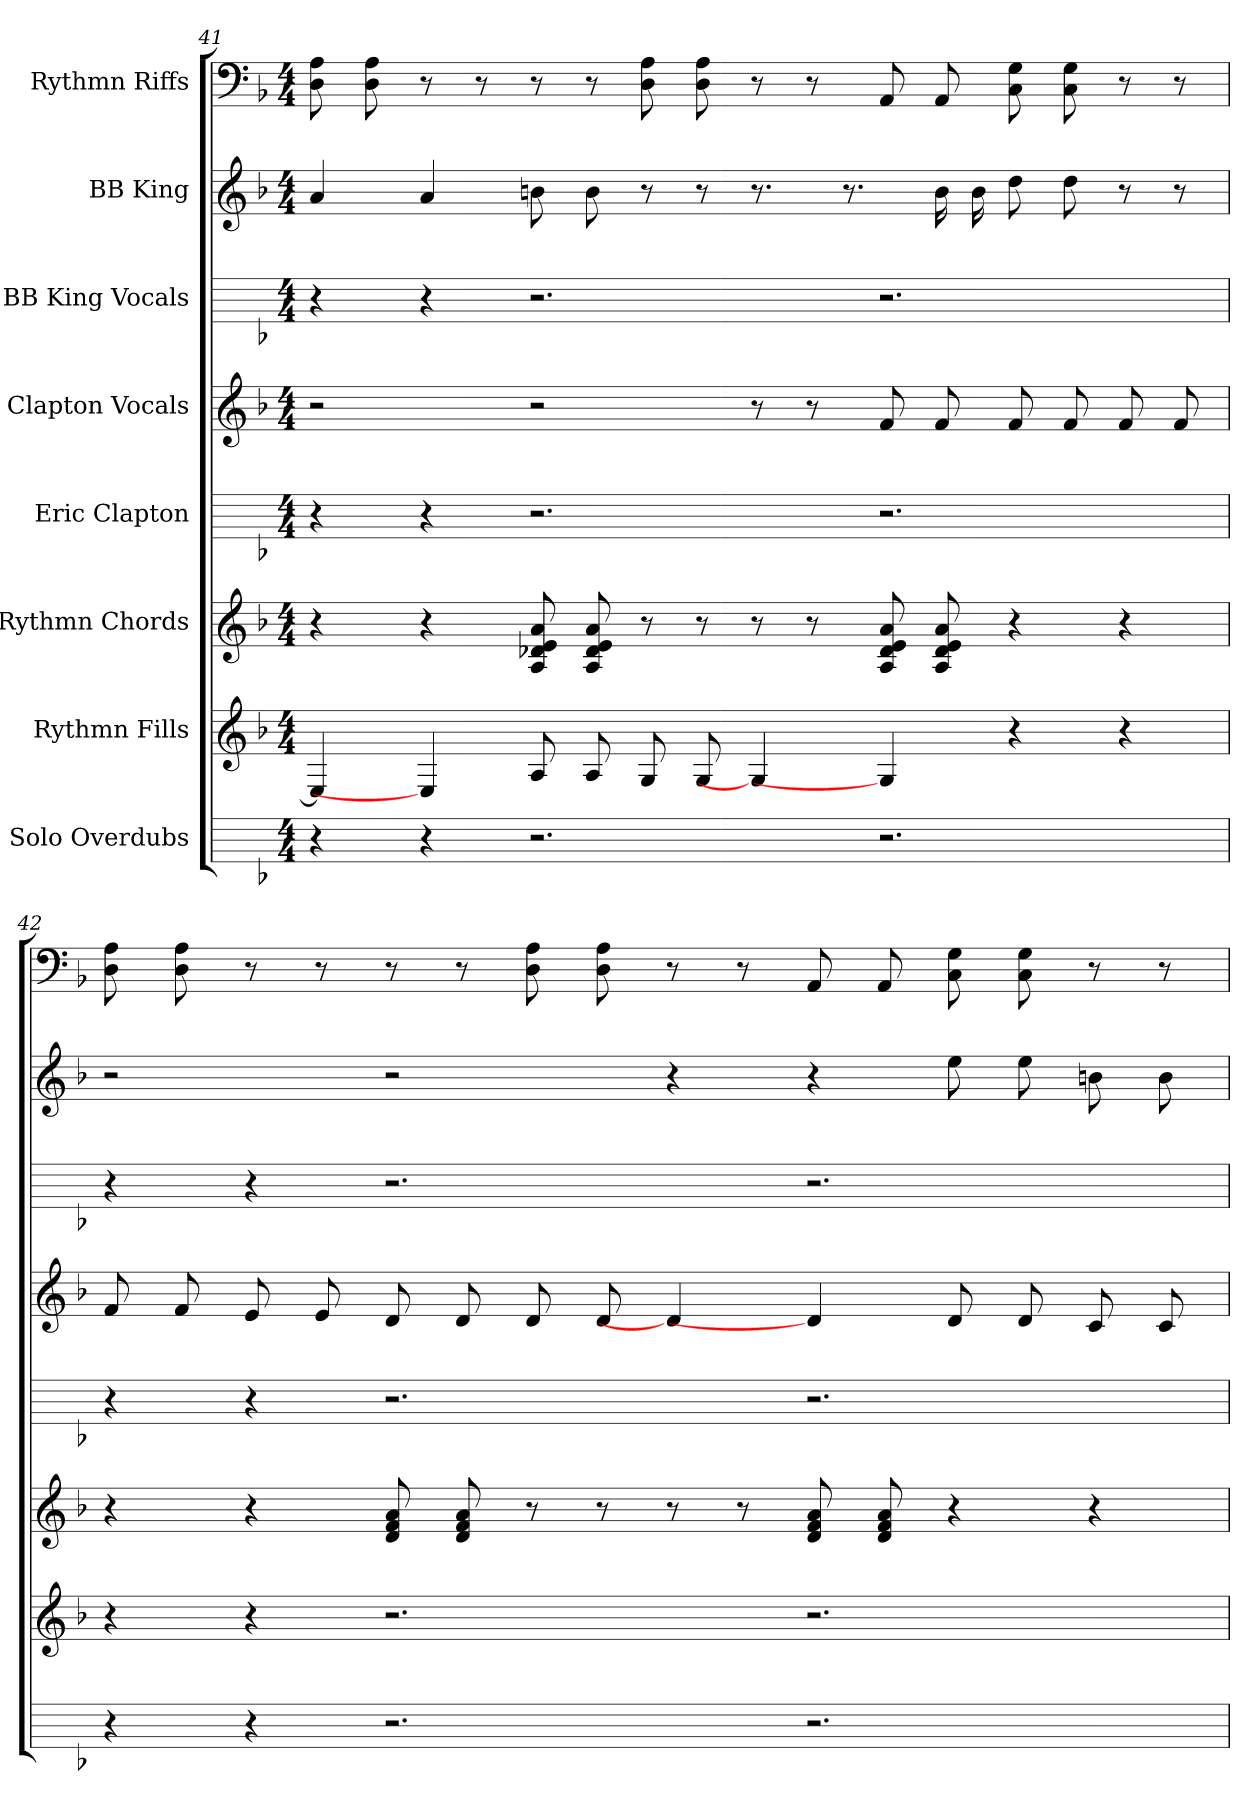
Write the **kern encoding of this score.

**kern	**kern	**kern	**kern	**kern	**kern	**kern	**kern
*part8	*part7	*part6	*part5	*part4	*part3	*part2	*part1
*staff8	*staff7	*staff6	*staff5	*staff4	*staff3	*staff2	*staff1
*I"Solo Overdubs	*I"Rythmn Fills	*I"Rythmn Chords	*I"Eric Clapton	*I"Clapton Vocals	*I"BB King Vocals	*I"BB King	*I"Rythmn Riffs
*	*	*	*	*	*	*	*
*k[b-]	*k[b-]	*k[b-]	*k[b-]	*k[b-]	*k[b-]	*k[b-]	*k[b-]
*M4/4	*M4/4	*M4/4	*M4/4	*M4/4	*M4/4	*M4/4	*M4/4
=41	=41	=41	=41	=41	=41	=41	=41
4r	4E]	4r	4r	2r	4r	4a	8A 8D
.	.	.	.	.	.	.	8A 8D
4r	4E]	4r	4r	.	4r	4a	8r
.	.	.	.	.	.	.	8r
2.r	8A	8a 8e 8d- 8A	2.r	2r	2.r	8bn	8r
.	8A	8a 8e 8d- 8A	.	.	.	8b	8r
.	8G	8r	.	.	.	8r	8A 8D
.	8G	8r	.	.	.	8r	8A 8D
.	4G]	8r	.	8r	.	8.r	8r
.	.	8r	.	8r	.	.	8r
.	.	.	.	.	.	8.r	.
2.r	4G]	8a 8e 8d- 8A	2.r	8f	2.r	.	8AA
.	.	8a 8e 8d- 8A	.	8f	.	16b	8AA
.	.	.	.	.	.	16b	.
.	4r	4r	.	8f	.	8dd	8G 8C
.	.	.	.	8f	.	8dd	8G 8C
.	4r	4r	.	8f	.	8r	8r
.	.	.	.	8f	.	8r	8r
=42	=42	=42	=42	=42	=42	=42	=42
4r	4r	4r	4r	8f	4r	2r	8A 8D
.	.	.	.	8f	.	.	8A 8D
4r	4r	4r	4r	8e	4r	.	8r
.	.	.	.	8e	.	.	8r
2.r	2.r	8a 8f 8d	2.r	8d	2.r	2r	8r
.	.	8a 8f 8d	.	8d	.	.	8r
.	.	8r	.	8d	.	.	8A 8D
.	.	8r	.	8d	.	.	8A 8D
.	.	8r	.	4d]	.	4r	8r
.	.	8r	.	.	.	.	8r
2.r	2.r	8a 8f 8d	2.r	4d]	2.r	4r	8AA
.	.	8a 8f 8d	.	.	.	.	8AA
.	.	4r	.	8d	.	8ee	8G 8C
.	.	.	.	8d	.	8ee	8G 8C
.	.	4r	.	8c	.	8bn	8r
.	.	.	.	8c	.	8b	8r
=	=	=	=	=	=	=	=
*-	*-	*-	*-	*-	*-	*-	*-
